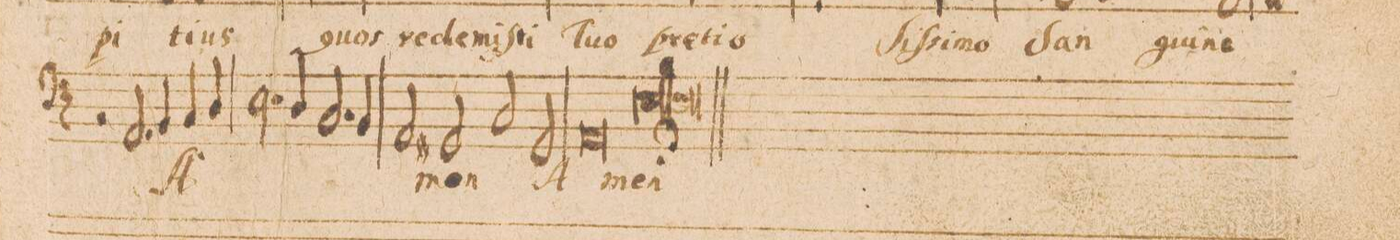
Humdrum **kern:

**kern	**text
*I"BASVS.	*
*clefF4	*
*k[]	*
*met(C|)	*
*M2/1	*
2rBB	.
2.AA/	A-
4BBny/	.
4C/	.
4D/	.
=92-	=92-
2.E\	.
4D/	.
2.C/	.
4BB/	.
=93-	=93-
2AA/	.
2GG#X/	-men
2C/	A-
2GG#/	.
=94-	=94-
0AA	.
=95-	=95-
0El;<	-men
==	==
*-	*-
